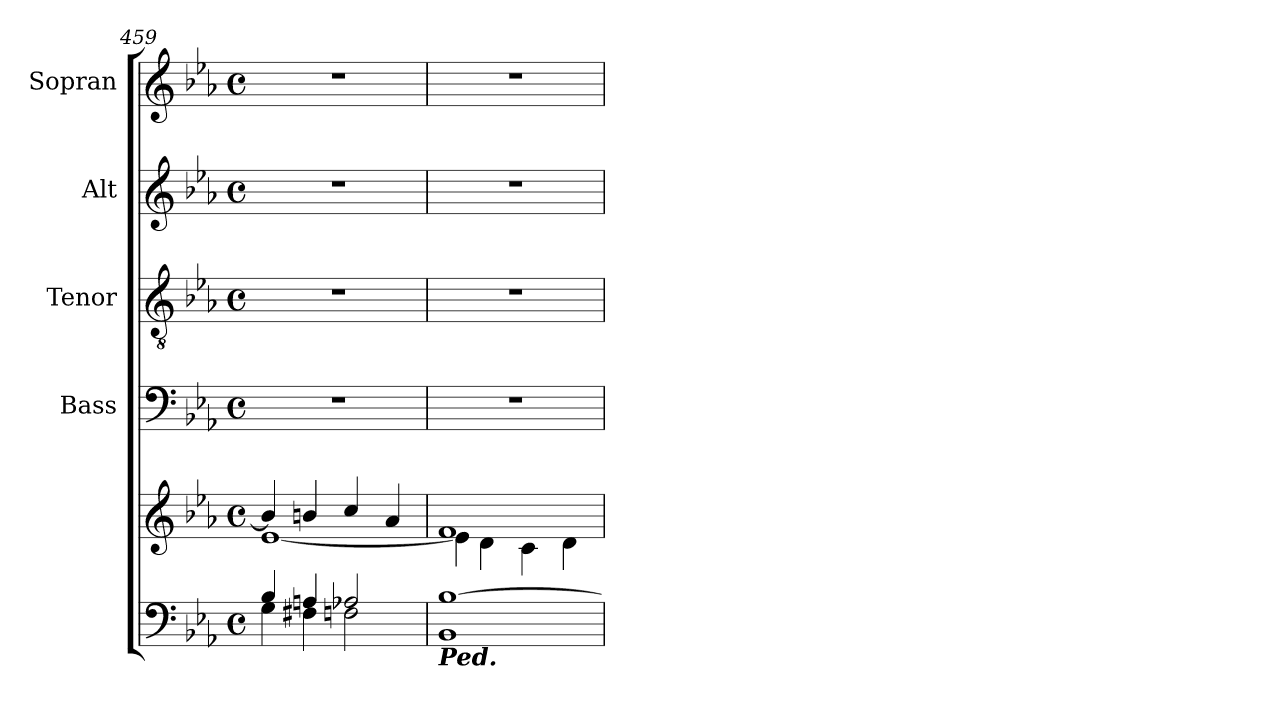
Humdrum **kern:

**kern	**kern	**kern	**kern	**kern	**kern
*part5	*part5	*part4	*part3	*part2	*part1
*staff6	*staff5	*staff4	*staff3	*staff2	*staff1
*	*	*I"Bass	*I"Tenor	*I"Alt	*I"Sopran
*	*	*I'B.	*I'T.	*I'A.	*I'S.
*clefF4	*clefG2	*clefF4	*clefGv2	*clefG2	*clefG2
*k[b-e-a-]	*k[b-e-a-]	*k[b-e-a-]	*k[b-e-a-]	*k[b-e-a-]	*k[b-e-a-]
*E-:	*E-:	*E-:	*E-:	*E-:	*E-:
*M4/4	*M4/4	*M4/4	*M4/4	*M4/4	*M4/4
*met(c)	*met(c)	*met(c)	*met(c)	*met(c)	*met(c)
=459	=459	=459	=459	=459	=459
*^	*^	*	*	*	*
4B-/	4G\	4b-/]	[<1e-	1r	1r	1r	1r
4An/	4F#X\	4bn/	.	.	.	.	.
2A-X/	2Fn\	4cc/	.	.	.	.	.
.	.	4a-/	.	.	.	.	.
=460	=460	=460	=460	=460	=460	=460	=460
!LO:TX:b:Bi:t=Ped.	!	!	!	!	!	!	!
[>1B-	1BB-	1f	4e-\]	1r	1r	1r	1r
.	.	.	4d\	.	.	.	.
.	.	.	4c\	.	.	.	.
.	.	.	4d\	.	.	.	.
*v	*v	*	*	*	*	*	*
*	*v	*v	*	*	*	*
=	=	=	=	=	=
*-	*-	*-	*-	*-	*-
